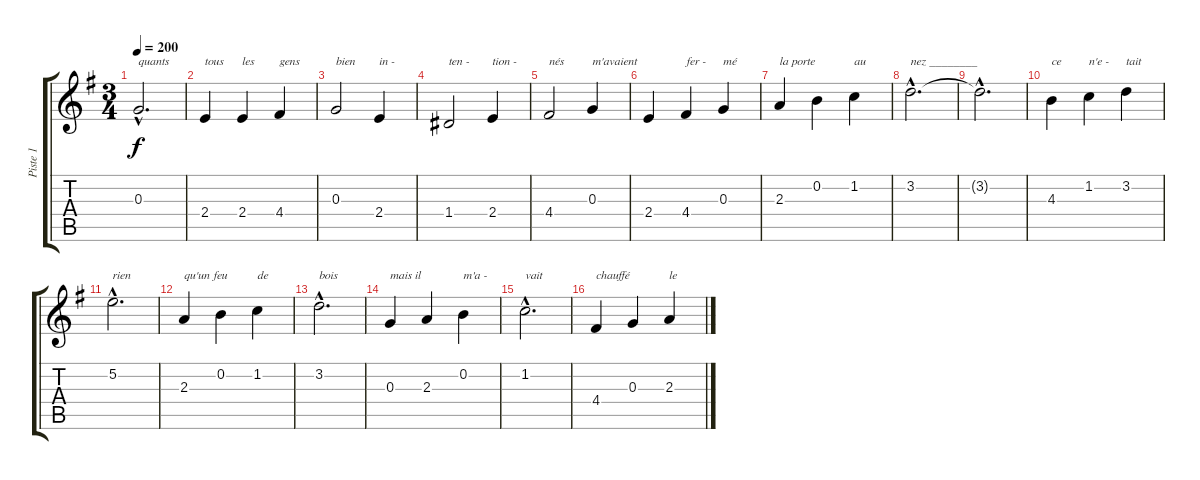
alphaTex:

\track ("Piste 1" "Piste 1") {instrument acousticguitarnylon}
\staff {score tabs}
\tuning (E4 B3 G3 D3 A2 E2) {hide}
\ts (3 4)
\tempo 200
\clef g2
\ks g
0.3{hac}.2{d txt "quants" dy f} |
2.4.4{txt "tous"} 2.4.4{txt "les"} 4.4.4{txt "gens"} |
0.3.2{txt "bien"} 2.4.4{txt "in -"} |
1.4.2{txt "ten -"} 2.4.4{txt "tion -"} |
4.4.2{txt "nés"} 0.3.4{txt "m'avaient"} |
2.4.4 4.4.4{txt "fer -"} 0.3.4{txt "mé"} |
2.3.4{txt "la porte"} 0.2.4 1.2.4{txt "au"} |
3.2{hac}.2{d txt "nez ________"} |
3.2{hac t}.2{d} |
4.3.4{txt "ce"} 1.2.4{txt "n'e -"} 3.2.4{txt "tait"} |
5.2{hac}.2{d txt "rien"} |
2.3.4{txt "qu'un feu"} 0.2.4 1.2.4{txt "de"} |
3.2{hac}.2{d txt "bois"} |
0.3.4{txt "mais il"} 2.3.4 0.2.4{txt "m'a -"} |
1.2{hac}.2{d txt "vait"} |
4.4.4{txt "chauffé"} 0.3.4 2.3.4{txt "le"}
